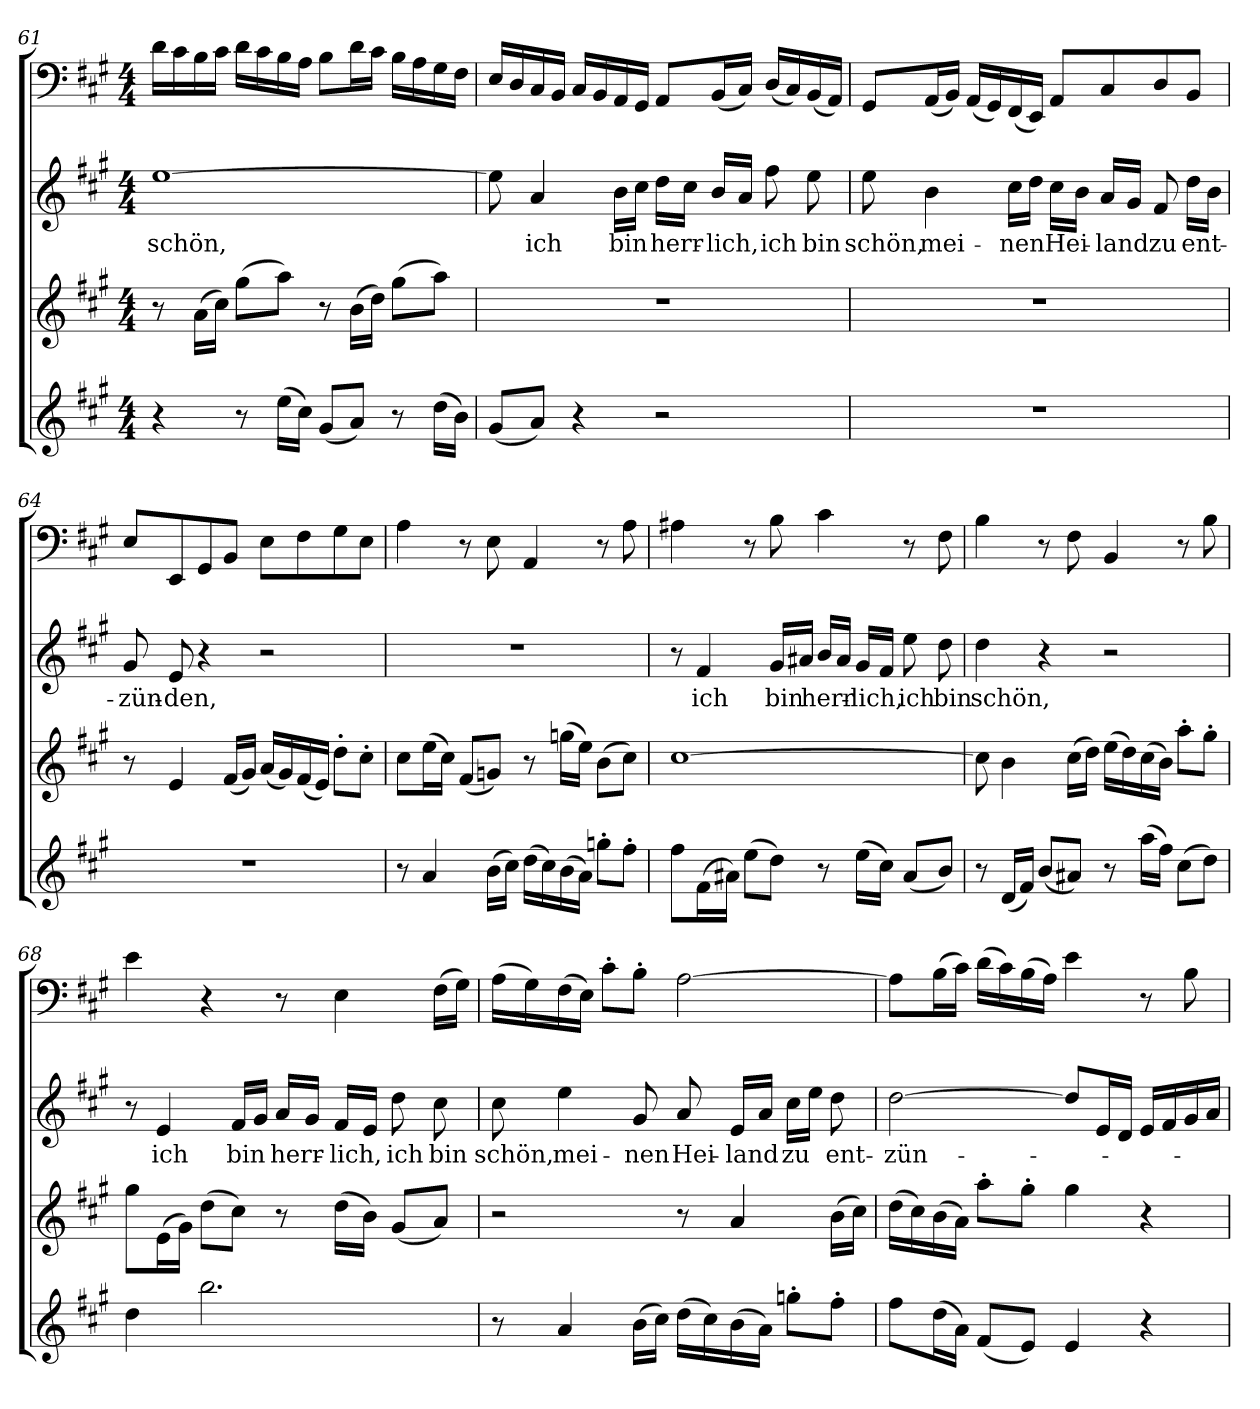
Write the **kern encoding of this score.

**kern	**kern	**kern	**text	**kern
*part4	*part3	*part2	*part2	*part1
*staff4	*staff3	*staff2	*staff2	*staff1
*clefG2	*clefG2	*clefG2	*	*clefF4
*k[f#c#g#]	*k[f#c#g#]	*k[f#c#g#]	*	*k[f#c#g#]
*A:	*A:	*A:	*	*A:
*M4/4	*M4/4	*M4/4	*	*M4/4
=61	=61	=61	=61	=61
4r	8r	[1ee\	schön,	16d\LL
.	.	.	.	16c#\
.	(16a\LL	.	.	16B\
.	16cc#\JJ)	.	.	16c#\JJ
8r	(8gg#\L	.	.	16d\LL
.	.	.	.	16c#\
(16ee\LL	8aa\J)	.	.	16B\
16cc#\JJ)	.	.	.	16A\JJ
(8g#/L	8r	.	.	8B\L
8a/J)	(16b\LL	.	.	16d\L
.	16dd\JJ)	.	.	16c#\JJ
8r	(8gg#\L	.	.	16B\LL
.	.	.	.	16A\
(16dd\LL	8aa\J)	.	.	16G#\
16b\JJ)	.	.	.	16F#\JJ
=62	=62	=62	=62	=62
(8g#/L	1r	8ee\]	.	16E/LL
.	.	.	.	16D/
8a/J)	.	4a/	ich	16C#/
.	.	.	.	16BB/JJ
4r	.	.	.	16C#/LL
.	.	.	.	16BB/
.	.	16b\LL	bin	16AA/
.	.	16cc#\JJ	.	16GG#/JJ
2r	.	16dd\LL	herr-	8AA/L
.	.	16cc#\JJ	.	.
.	.	16b/LL	-lich,	(16BB/L
.	.	16a/JJ	.	16C#/JJ)
.	.	8ff#\	ich	(16D/LL
.	.	.	.	16C#/)
.	.	8ee\	bin	(16BB/
.	.	.	.	16AA/JJ)
=63	=63	=63	=63	=63
1r	1r	8ee\	schön,	8GG#/L
.	.	4b\	mei-	(16AA/L
.	.	.	.	16BB/JJ)
.	.	.	.	(16AA/LL
.	.	.	.	16GG#/)
.	.	16cc#\LL	-nen	(16FF#/
.	.	16dd\JJ	.	16EE/JJ)
.	.	16cc#\LL	Hei-	8AA/L
.	.	16b\JJ	.	.
.	.	16a/LL	-land	8C#/
.	.	16g#/JJ	.	.
.	.	8f#/	zu	8D/
.	.	16dd\LL	ent-	8BB/J
.	.	16b\JJ	.	.
=64	=64	=64	=64	=64
1r	8r	8g#/	-zün-	8E/L
.	4e/	8e/	-den,	8EE/
.	.	4r	.	8GG#/
.	(16f#/LL	.	.	8BB/J
.	16g#/JJ)	.	.	.
.	(16a/LL	2r	.	8E\L
.	16g#/)	.	.	.
.	(16f#/	.	.	8F#\
.	16e/JJ)	.	.	.
.	8dd'\L	.	.	8G#\
.	8cc#'\J	.	.	8E\J
=65	=65	=65	=65	=65
8r	8cc#\L	1r	.	4A\
4a/	(16ee\L	.	.	.
.	16cc#\JJ)	.	.	.
.	(8f#/L	.	.	8r
(16b\LL	8gn/J)	.	.	8E\
16cc#\JJ)	.	.	.	.
(16dd\LL	8r	.	.	4AA/
16cc#\)	.	.	.	.
(16b\	(16ggn\LL	.	.	.
16a\JJ)	16ee\JJ)	.	.	.
8ggn'\L	(8b\L	.	.	8r
8ff#'\J	8cc#\J)	.	.	8A\
=66	=66	=66	=66	=66
8ff#\L	[1cc#\	8r	.	4A#X\
(16f#\L	.	4f#/	ich	.
16a#X\JJ)	.	.	.	.
(8ee\L	.	.	.	8r
8dd\J)	.	16g#/LL	bin	8B\
.	.	16a#X/JJ	.	.
8r	.	16b/LL	herr-	4c#\
.	.	16a#/JJ	.	.
(16ee\LL	.	16g#/LL	-lich,	.
16cc#\JJ)	.	16f#/JJ	.	.
(8a#/L	.	8ee\	ich	8r
8b/J)	.	8dd\	bin	8F#\
=67	=67	=67	=67	=67
8r	8cc#\]	4dd\	schön,	4B\
(16d/LL	4b\	.	.	.
16f#/JJ)	.	.	.	.
(8b/L	.	4r	.	8r
8a#X/J)	(16cc#\LL	.	.	8F#\
.	16dd\JJ)	.	.	.
8r	(16ee\LL	2r	.	4BB/
.	16dd\)	.	.	.
(16aa\LL	(16cc#\	.	.	.
16ff#\JJ)	16b\JJ)	.	.	.
(8cc#\L	8aa'\L	.	.	8r
8dd\J)	8gg#'\J	.	.	8B\
=68	=68	=68	=68	=68
4dd\	8gg#\L	8r	.	4e\
.	(16e\L	4e/	ich	.
.	16g#\JJ)	.	.	.
2.bb\	(8dd\L	.	.	4r
.	8cc#\J)	16f#/LL	bin	.
.	.	16g#/JJ	.	.
.	8r	16a/LL	herr-	8r
.	.	16g#/JJ	.	.
.	(16dd\LL	16f#/LL	-lich,	4E\
.	16b\JJ)	16e/JJ	.	.
.	(8g#/L	8dd\	ich	.
.	8a/J)	8cc#\	bin	(16F#\LL
.	.	.	.	16G#\JJ)
=69	=69	=69	=69	=69
8r	2r	8cc#\	schön,	(16A\LL
.	.	.	.	16G#\)
4a/	.	4ee\	mei-	(16F#\
.	.	.	.	16E\JJ)
.	.	.	.	8c#'\L
(16b\LL	.	8g#/	-nen	8B'\J
16cc#\JJ)	.	.	.	.
(16dd\LL	8r	8a/	Hei-	[2A\
16cc#\)	.	.	.	.
(16b\	4a/	16e/LL	-land	.
16a\JJ)	.	16a/JJ	.	.
8ggn'\L	.	16cc#\LL	zu	.
.	.	16ee\JJ	.	.
8ff#'\J	(16b\LL	8dd\	ent-	.
.	16cc#\JJ)	.	.	.
=70	=70	=70	=70	=70
8ff#\L	(16dd\LL	[2dd\	-zün-	8A\L]
.	16cc#\)	.	.	.
(16dd\L	(16b\	.	.	(16B\L
16a\JJ)	16a\JJ)	.	.	16c#\JJ)
(8f#/L	8aa'\L	.	.	(16d\LL
.	.	.	.	16c#\)
8e/J)	8gg#'\J	.	.	(16B\
.	.	.	.	16A\JJ)
4e/	4gg#\	8dd/L]	.	4e\
.	.	16e/L	.	.
.	.	16d/JJ	.	.
4r	4r	16e/LL	.	8r
.	.	16f#/	.	.
.	.	16g#/	.	8B\
.	.	16a/JJ	.	.
=	=	=	=	=
*-	*-	*-	*-	*-
